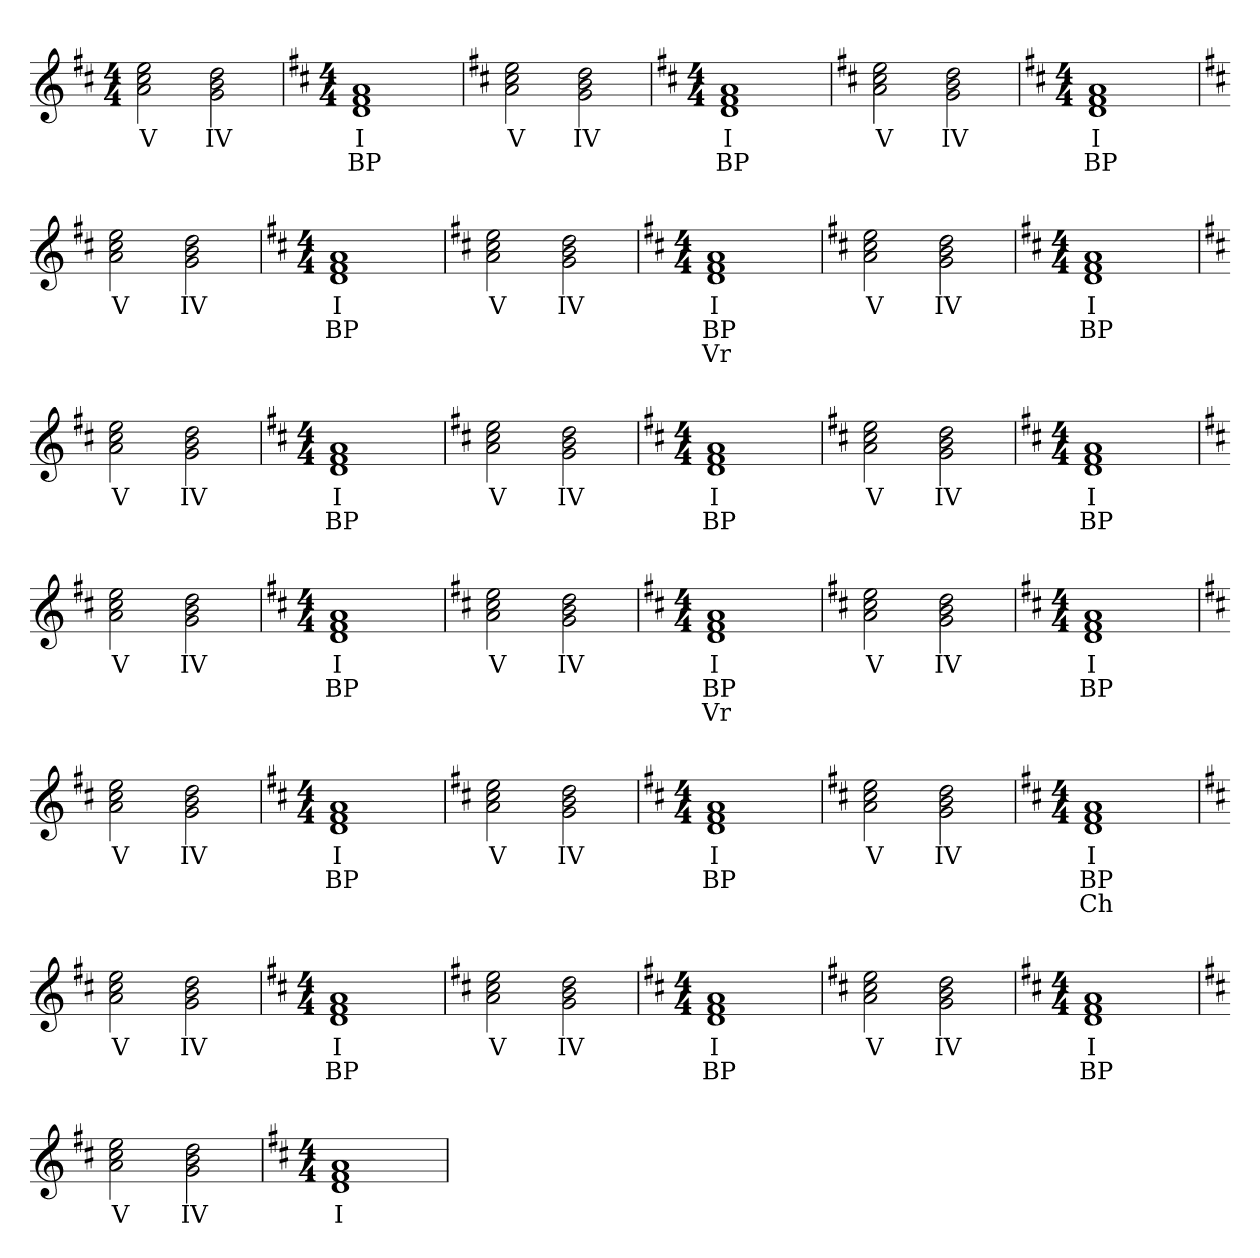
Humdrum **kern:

**kern	**text	**text	**text
*part1	*part1	*part1	*part1
*staff1	*staff1	*staff1	*staff1
*k[f#c#]	*	*	*
*D:	*	*	*
*M4/4	*	*	*
=	=	=	=
2a 2cc# 2ee	V	.	.
2g 2b 2dd	IV	.	.
=	=	=	=
*k[f#c#]	*	*	*
*D:	*	*	*
*M4/4	*	*	*
1d 1f# 1a	I	BP	.
=	=	=	=
*k[f#c#]	*	*	*
*D:	*	*	*
2a 2cc# 2ee	V	.	.
2g 2b 2dd	IV	.	.
=	=	=	=
*k[f#c#]	*	*	*
*D:	*	*	*
*M4/4	*	*	*
1d 1f# 1a	I	BP	.
=	=	=	=
*k[f#c#]	*	*	*
*D:	*	*	*
2a 2cc# 2ee	V	.	.
2g 2b 2dd	IV	.	.
=	=	=	=
*k[f#c#]	*	*	*
*D:	*	*	*
*M4/4	*	*	*
1d 1f# 1a	I	BP	.
=	=	=	=
*k[f#c#]	*	*	*
*D:	*	*	*
2a 2cc# 2ee	V	.	.
2g 2b 2dd	IV	.	.
=	=	=	=
*k[f#c#]	*	*	*
*D:	*	*	*
*M4/4	*	*	*
1d 1f# 1a	I	BP	.
=	=	=	=
*k[f#c#]	*	*	*
*D:	*	*	*
2a 2cc# 2ee	V	.	.
2g 2b 2dd	IV	.	.
=	=	=	=
*k[f#c#]	*	*	*
*D:	*	*	*
*M4/4	*	*	*
1d 1f# 1a	I	BP	Vr
=	=	=	=
*k[f#c#]	*	*	*
*D:	*	*	*
2a 2cc# 2ee	V	.	.
2g 2b 2dd	IV	.	.
=	=	=	=
*k[f#c#]	*	*	*
*D:	*	*	*
*M4/4	*	*	*
1d 1f# 1a	I	BP	.
=	=	=	=
*k[f#c#]	*	*	*
*D:	*	*	*
2a 2cc# 2ee	V	.	.
2g 2b 2dd	IV	.	.
=	=	=	=
*k[f#c#]	*	*	*
*D:	*	*	*
*M4/4	*	*	*
1d 1f# 1a	I	BP	.
=	=	=	=
*k[f#c#]	*	*	*
*D:	*	*	*
2a 2cc# 2ee	V	.	.
2g 2b 2dd	IV	.	.
=	=	=	=
*k[f#c#]	*	*	*
*D:	*	*	*
*M4/4	*	*	*
1d 1f# 1a	I	BP	.
=	=	=	=
*k[f#c#]	*	*	*
*D:	*	*	*
2a 2cc# 2ee	V	.	.
2g 2b 2dd	IV	.	.
=	=	=	=
*k[f#c#]	*	*	*
*D:	*	*	*
*M4/4	*	*	*
1d 1f# 1a	I	BP	.
=	=	=	=
*k[f#c#]	*	*	*
*D:	*	*	*
2a 2cc# 2ee	V	.	.
2g 2b 2dd	IV	.	.
=	=	=	=
*k[f#c#]	*	*	*
*D:	*	*	*
*M4/4	*	*	*
1d 1f# 1a	I	BP	.
=	=	=	=
*k[f#c#]	*	*	*
*D:	*	*	*
2a 2cc# 2ee	V	.	.
2g 2b 2dd	IV	.	.
=	=	=	=
*k[f#c#]	*	*	*
*D:	*	*	*
*M4/4	*	*	*
1d 1f# 1a	I	BP	Vr
=	=	=	=
*k[f#c#]	*	*	*
*D:	*	*	*
2a 2cc# 2ee	V	.	.
2g 2b 2dd	IV	.	.
=	=	=	=
*k[f#c#]	*	*	*
*D:	*	*	*
*M4/4	*	*	*
1d 1f# 1a	I	BP	.
=	=	=	=
*k[f#c#]	*	*	*
*D:	*	*	*
2a 2cc# 2ee	V	.	.
2g 2b 2dd	IV	.	.
=	=	=	=
*k[f#c#]	*	*	*
*D:	*	*	*
*M4/4	*	*	*
1d 1f# 1a	I	BP	.
=	=	=	=
*k[f#c#]	*	*	*
*D:	*	*	*
2a 2cc# 2ee	V	.	.
2g 2b 2dd	IV	.	.
=	=	=	=
*k[f#c#]	*	*	*
*D:	*	*	*
*M4/4	*	*	*
1d 1f# 1a	I	BP	.
=	=	=	=
*k[f#c#]	*	*	*
*D:	*	*	*
2a 2cc# 2ee	V	.	.
2g 2b 2dd	IV	.	.
=	=	=	=
*k[f#c#]	*	*	*
*D:	*	*	*
*M4/4	*	*	*
1d 1f# 1a	I	BP	Ch
=	=	=	=
*k[f#c#]	*	*	*
*D:	*	*	*
2a 2cc# 2ee	V	.	.
2g 2b 2dd	IV	.	.
=	=	=	=
*k[f#c#]	*	*	*
*D:	*	*	*
*M4/4	*	*	*
1d 1f# 1a	I	BP	.
=	=	=	=
*k[f#c#]	*	*	*
*D:	*	*	*
2a 2cc# 2ee	V	.	.
2g 2b 2dd	IV	.	.
=	=	=	=
*k[f#c#]	*	*	*
*D:	*	*	*
*M4/4	*	*	*
1d 1f# 1a	I	BP	.
=	=	=	=
*k[f#c#]	*	*	*
*D:	*	*	*
2a 2cc# 2ee	V	.	.
2g 2b 2dd	IV	.	.
=	=	=	=
*k[f#c#]	*	*	*
*D:	*	*	*
*M4/4	*	*	*
1d 1f# 1a	I	BP	.
=	=	=	=
*k[f#c#]	*	*	*
*D:	*	*	*
2a 2cc# 2ee	V	.	.
2g 2b 2dd	IV	.	.
=	=	=	=
*k[f#c#]	*	*	*
*D:	*	*	*
*M4/4	*	*	*
1d 1f# 1a	I	.	.
=	=	=	=
*-	*-	*-	*-
